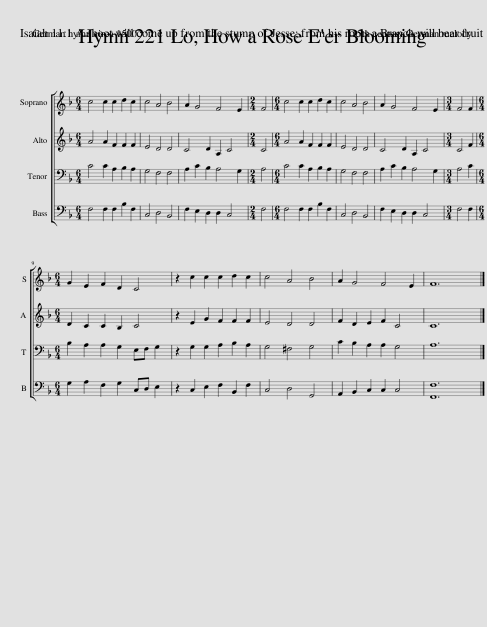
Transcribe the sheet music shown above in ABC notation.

X:1
%%score [ 1 2 3 4 ]
L:1/8
M:6/4
I:linebreak $
K:F
V:1 treble
V:2 treble
V:3 bass
V:4 bass
V:1
 c4 c2 c2 d2 c2 | c4 A4 B4 | A2 G4 F4 E2 |[M:2/4] F4 |[M:6/4] c4 c2 c2 d2 c2 | %5
 c4 A4 B4 | A2 G4 F4 E2 |[M:3/4] F4 F2 |$[M:6/4] G2 E2 F2 D2 C4 | z2 c2 c2 c2 d2 c2 | %10
 c4 A4 B4 | A2 G4 F4 E2 | F12 |] %13
V:2
 A4 A2 F2 F2 F2 | E4 D4 D4 | C4 D2 A,2 C4 |[M:2/4] C4 |[M:6/4] A4 A2 F2 F2 F2 | %5
 E4 D4 D4 | C4 D2 A,2 C4 |[M:3/4] C4 F2 |$[M:6/4] D2 C2 C2 B,2 C4 | z2 E2 G2 F2 F2 F2 | %10
 E4 D4 D4 | F2 D2 E2 F2 C4 | C12 |] %13
V:3
 C4 C2 A,2 B,2 A,2 | G,4 F,4 F,4 | A,2 C2 B,2 A,4 G,2 |[M:2/4] A,4 |[M:6/4] C4 C2 A,2 B,2 A,2 | %5
 G,4 F,4 F,4 | A,2 C2 B,2 A,4 G,2 |[M:3/4] A,4 C2 |$[M:6/4] B,2 A,2 A,2 G,2 E,F, G,2 | z2 G,2 G,2 A,2 B,2 A,2 | %10
 G,4 ^F,4 G,4 | C2 B,2 A,2 A,2 G,4 | A,12 |] %13
V:4
 F,4 F,2 F,2 B,2 F,2 | C,4 D,4 B,,4 | F,2 E,2 D,2 D,2 C,4 |[M:2/4] F,4 |[M:6/4] F,4 F,2 F,2 B,2 F,2 | %5
 C,4 D,4 B,,4 | F,2 E,2 D,2 D,2 C,4 |[M:3/4] F,4 F,2 |$[M:6/4] G,2 A,2 F,2 G,2 C,D, E,2 | z2 C,2 E,2 F,2 B,,2 F,2 | %10
 C,4 D,4 G,,4 | A,,2 B,,2 C,2 C,2 C,4 | [F,,F,]12 |] %13
